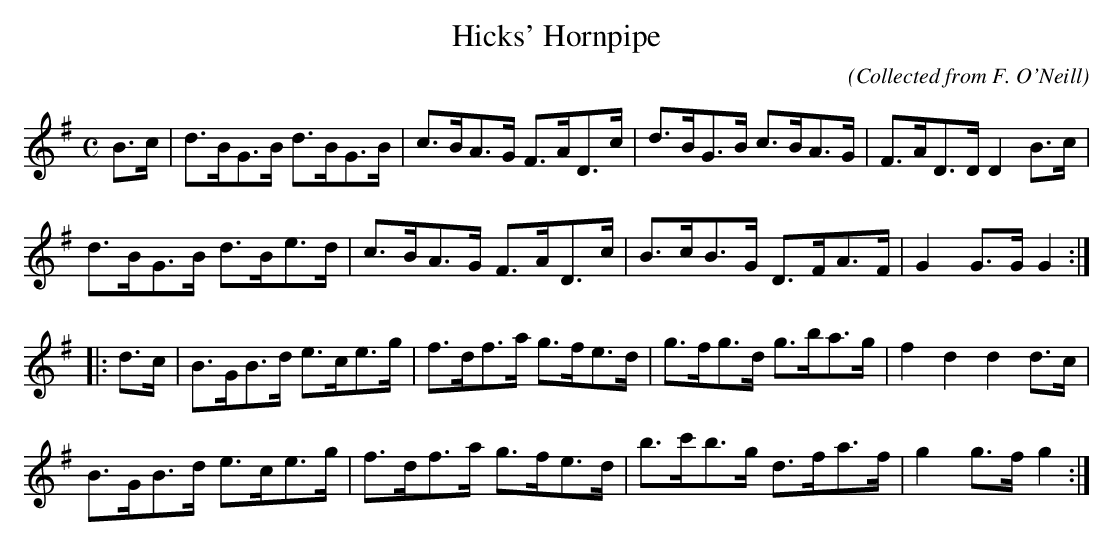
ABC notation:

X:1
T: Hicks' Hornpipe
C: (Collected from F. O'Neill)
M: C
K: G
B>c|d>BG>B d>BG>B|c>BA>G F>AD>c|d>BG>B c>BA>G|F>AD>D D2 B>c|
d>BG>B d>Be>d|c>BA>G F>AD>c|B>cB>G D>FA>F|G2 G>G G2 :|
|:d>c|B>GB>d e>ce>g|f>df>a g>fe>d|g>fg>d g>ba>g|f2 d2 d2 d>c|
B>GB>d e>ce>g|f>df>a g>fe>d|b>c'b>g d>fa>f|g2 g>f g2:|
